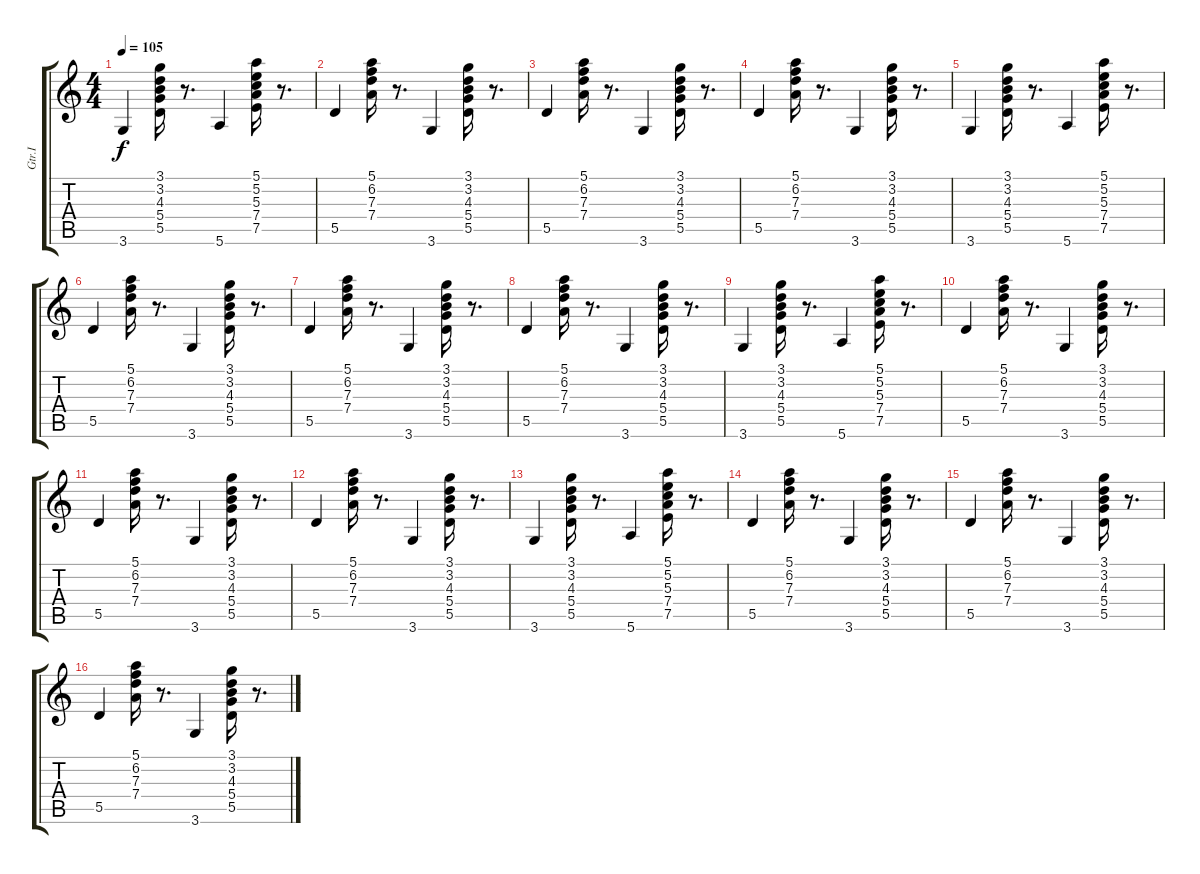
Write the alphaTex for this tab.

\track ("Gtr.I" "Gtr.I") {instrument electricguitarjazz}
\staff {score tabs}
\tuning (E4 B3 G3 D3 A2 E2) {hide}
\ts (4 4)
\tempo 105
\clef g2
\ks c
3.6.4{dy f} (3.1 3.2 4.3 5.4 5.5).16 r.8{d} 5.6.4 (5.1 5.2 5.3 7.4 7.5).16 r.8{d} |
5.5.4 (5.1 6.2 7.3 7.4).16 r.8{d} 3.6.4 (3.1 3.2 4.3 5.4 5.5).16 r.8{d} |
5.5.4 (5.1 6.2 7.3 7.4).16 r.8{d} 3.6.4 (3.1 3.2 4.3 5.4 5.5).16 r.8{d} |
5.5.4 (5.1 6.2 7.3 7.4).16 r.8{d} 3.6.4 (3.1 3.2 4.3 5.4 5.5).16 r.8{d} |
3.6.4 (3.1 3.2 4.3 5.4 5.5).16 r.8{d} 5.6.4 (5.1 5.2 5.3 7.4 7.5).16 r.8{d} |
5.5.4 (5.1 6.2 7.3 7.4).16 r.8{d} 3.6.4 (3.1 3.2 4.3 5.4 5.5).16 r.8{d} |
5.5.4 (5.1 6.2 7.3 7.4).16 r.8{d} 3.6.4 (3.1 3.2 4.3 5.4 5.5).16 r.8{d} |
5.5.4 (5.1 6.2 7.3 7.4).16 r.8{d} 3.6.4 (3.1 3.2 4.3 5.4 5.5).16 r.8{d} |
3.6.4 (3.1 3.2 4.3 5.4 5.5).16 r.8{d} 5.6.4 (5.1 5.2 5.3 7.4 7.5).16 r.8{d} |
5.5.4 (5.1 6.2 7.3 7.4).16 r.8{d} 3.6.4 (3.1 3.2 4.3 5.4 5.5).16 r.8{d} |
5.5.4 (5.1 6.2 7.3 7.4).16 r.8{d} 3.6.4 (3.1 3.2 4.3 5.4 5.5).16 r.8{d} |
5.5.4 (5.1 6.2 7.3 7.4).16 r.8{d} 3.6.4 (3.1 3.2 4.3 5.4 5.5).16 r.8{d} |
3.6.4 (3.1 3.2 4.3 5.4 5.5).16 r.8{d} 5.6.4 (5.1 5.2 5.3 7.4 7.5).16 r.8{d} |
5.5.4 (5.1 6.2 7.3 7.4).16 r.8{d} 3.6.4 (3.1 3.2 4.3 5.4 5.5).16 r.8{d} |
5.5.4 (5.1 6.2 7.3 7.4).16 r.8{d} 3.6.4 (3.1 3.2 4.3 5.4 5.5).16 r.8{d} |
5.5.4 (5.1 6.2 7.3 7.4).16 r.8{d} 3.6.4 (3.1 3.2 4.3 5.4 5.5).16 r.8{d}
